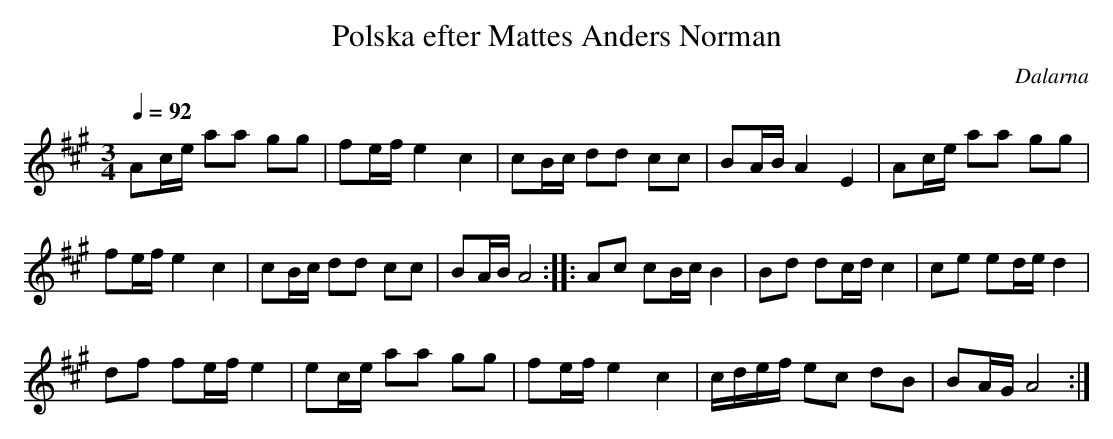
X:1
T:Polska efter Mattes Anders Norman
O:Dalarna
Q:1/4=92
M:3/4
L:1/8
K:A
Ac/e/ aa gg | fe/f/ e2 c2 | cB/c/ dd cc | BA/B/ A2 E2 | Ac/e/ aa gg |
fe/f/ e2 c2 | cB/c/ dd cc | BA/B/ A4 :: Ac cB/c/ B2 | Bd dc/d/ c2 | ce ed/e/ d2 |
df fe/f/ e2 | ec/e/ aa gg | fe/f/ e2 c2 | c/d/e/f/ ec dB | BA/G/ A4 :|]
